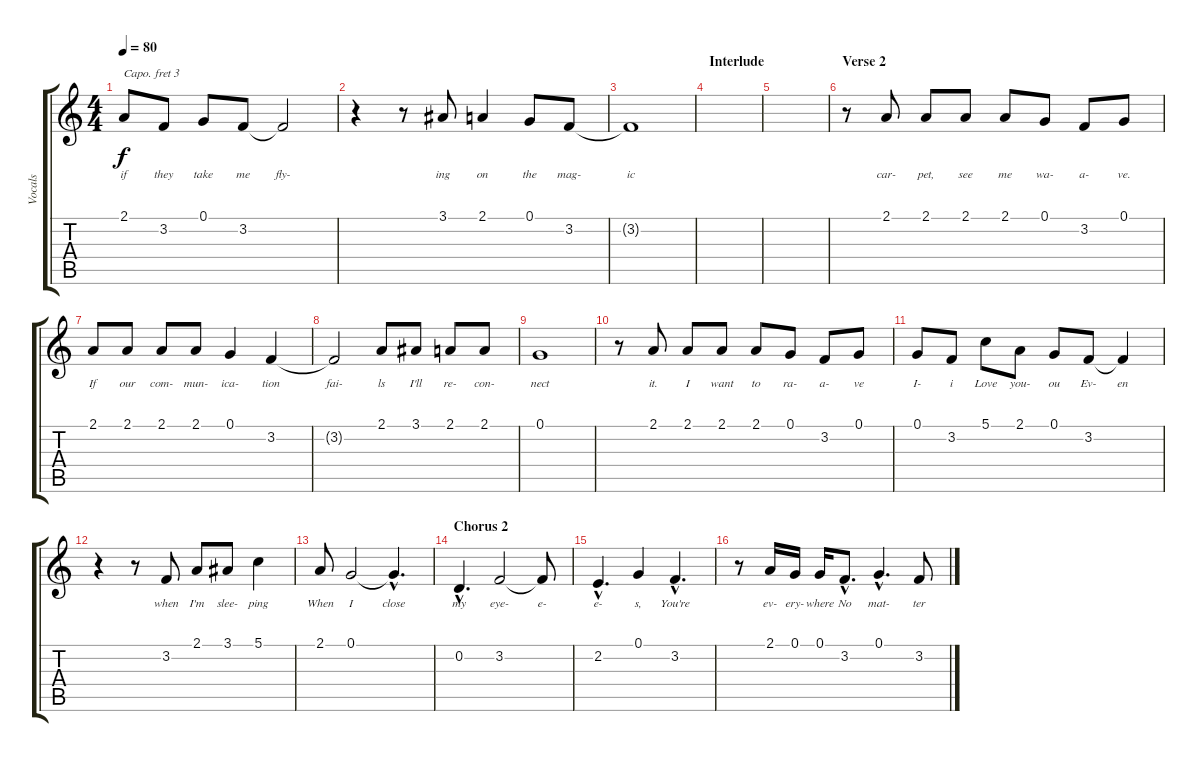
\track ("Vocals" "Vocals") {instrument harpsichord}
\staff {score tabs}
\capo 3
\tuning (E4 B3 G3 D3 A2 E2) {hide}
\ts (4 4)
\tempo 80
\clef g2
\ks c
2.1{t}.8{lyrics (0 "if") lyrics (1 "") lyrics (2 "") lyrics (3 "") lyrics (4 "") dy f} 3.2.8{lyrics (0 "they") lyrics (1 "") lyrics (2 "") lyrics (3 "") lyrics (4 "")} 0.1.8{lyrics (0 "take") lyrics (1 "") lyrics (2 "") lyrics (3 "") lyrics (4 "")} 3.2.8{lyrics (0 "me") lyrics (1 "") lyrics (2 "") lyrics (3 "") lyrics (4 "")} 3.2{t}.2{lyrics (0 "fly-") lyrics (1 "") lyrics (2 "") lyrics (3 "") lyrics (4 "")} |
r.4 r.8 3.1.8{lyrics (0 "ing") lyrics (1 "") lyrics (2 "") lyrics (3 "") lyrics (4 "")} 2.1.4{lyrics (0 "on") lyrics (1 "") lyrics (2 "") lyrics (3 "") lyrics (4 "")} 0.1.8{lyrics (0 "the") lyrics (1 "") lyrics (2 "") lyrics (3 "") lyrics (4 "")} 3.2.8{lyrics (0 "mag-") lyrics (1 "") lyrics (2 "") lyrics (3 "") lyrics (4 "")} |
3.2{t}.1{lyrics (0 "ic") lyrics (1 "") lyrics (2 "") lyrics (3 "") lyrics (4 "")} |
\section ("" "Interlude")
|
|
\section ("" "Verse 2")
r.8 2.1.8{lyrics (0 "car-") lyrics (1 "") lyrics (2 "") lyrics (3 "") lyrics (4 "")} 2.1.8{lyrics (0 "pet,") lyrics (1 "") lyrics (2 "") lyrics (3 "") lyrics (4 "")} 2.1.8{lyrics (0 "see") lyrics (1 "") lyrics (2 "") lyrics (3 "") lyrics (4 "")} 2.1.8{lyrics (0 "me") lyrics (1 "") lyrics (2 "") lyrics (3 "") lyrics (4 "")} 0.1.8{lyrics (0 "wa-") lyrics (1 "") lyrics (2 "") lyrics (3 "") lyrics (4 "")} 3.2.8{lyrics (0 "a-") lyrics (1 "") lyrics (2 "") lyrics (3 "") lyrics (4 "")} 0.1.8{lyrics (0 "ve.") lyrics (1 "") lyrics (2 "") lyrics (3 "") lyrics (4 "")} |
2.1.8{lyrics (0 "If") lyrics (1 "") lyrics (2 "") lyrics (3 "") lyrics (4 "")} 2.1.8{lyrics (0 "our") lyrics (1 "") lyrics (2 "") lyrics (3 "") lyrics (4 "")} 2.1.8{lyrics (0 "com-") lyrics (1 "") lyrics (2 "") lyrics (3 "") lyrics (4 "")} 2.1.8{lyrics (0 "mun-") lyrics (1 "") lyrics (2 "") lyrics (3 "") lyrics (4 "")} 0.1.4{lyrics (0 "ica-") lyrics (1 "") lyrics (2 "") lyrics (3 "") lyrics (4 "")} 3.2.4{lyrics (0 "tion") lyrics (1 "") lyrics (2 "") lyrics (3 "") lyrics (4 "")} |
3.2{t}.2{lyrics (0 "fai-") lyrics (1 "") lyrics (2 "") lyrics (3 "") lyrics (4 "")} 2.1.8{lyrics (0 "ls") lyrics (1 "") lyrics (2 "") lyrics (3 "") lyrics (4 "")} 3.1.8{lyrics (0 "I'll") lyrics (1 "") lyrics (2 "") lyrics (3 "") lyrics (4 "")} 2.1.8{lyrics (0 "re-") lyrics (1 "") lyrics (2 "") lyrics (3 "") lyrics (4 "")} 2.1.8{lyrics (0 "con-") lyrics (1 "") lyrics (2 "") lyrics (3 "") lyrics (4 "")} |
0.1.1{lyrics (0 "nect") lyrics (1 "") lyrics (2 "") lyrics (3 "") lyrics (4 "")} |
r.8 2.1.8{lyrics (0 "it.") lyrics (1 "") lyrics (2 "") lyrics (3 "") lyrics (4 "")} 2.1.8{lyrics (0 "I") lyrics (1 "") lyrics (2 "") lyrics (3 "") lyrics (4 "")} 2.1.8{lyrics (0 "want") lyrics (1 "") lyrics (2 "") lyrics (3 "") lyrics (4 "")} 2.1.8{lyrics (0 "to") lyrics (1 "") lyrics (2 "") lyrics (3 "") lyrics (4 "")} 0.1.8{lyrics (0 "ra-") lyrics (1 "") lyrics (2 "") lyrics (3 "") lyrics (4 "")} 3.2.8{lyrics (0 "a-") lyrics (1 "") lyrics (2 "") lyrics (3 "") lyrics (4 "")} 0.1.8{lyrics (0 "ve") lyrics (1 "") lyrics (2 "") lyrics (3 "") lyrics (4 "")} |
0.1.8{lyrics (0 "I-") lyrics (1 "") lyrics (2 "") lyrics (3 "") lyrics (4 "")} 3.2.8{lyrics (0 "i") lyrics (1 "") lyrics (2 "") lyrics (3 "") lyrics (4 "")} 5.1.8{lyrics (0 "Love") lyrics (1 "") lyrics (2 "") lyrics (3 "") lyrics (4 "")} 2.1.8{lyrics (0 "you-") lyrics (1 "") lyrics (2 "") lyrics (3 "") lyrics (4 "")} 0.1.8{lyrics (0 "ou") lyrics (1 "") lyrics (2 "") lyrics (3 "") lyrics (4 "")} 3.2.8{lyrics (0 "Ev-") lyrics (1 "") lyrics (2 "") lyrics (3 "") lyrics (4 "")} 3.2{t}.4{lyrics (0 "en") lyrics (1 "") lyrics (2 "") lyrics (3 "") lyrics (4 "")} |
r.4 r.8 3.2.8{lyrics (0 "when") lyrics (1 "") lyrics (2 "") lyrics (3 "") lyrics (4 "")} 2.1.8{lyrics (0 "I'm") lyrics (1 "") lyrics (2 "") lyrics (3 "") lyrics (4 "")} 3.1.8{lyrics (0 "slee-") lyrics (1 "") lyrics (2 "") lyrics (3 "") lyrics (4 "")} 5.1.4{lyrics (0 "ping") lyrics (1 "") lyrics (2 "") lyrics (3 "") lyrics (4 "")} |
2.1.8{lyrics (0 "When") lyrics (1 "") lyrics (2 "") lyrics (3 "") lyrics (4 "")} 0.1.2{lyrics (0 "I") lyrics (1 "") lyrics (2 "") lyrics (3 "") lyrics (4 "")} 0.1{hac t}.4{d lyrics (0 "close") lyrics (1 "") lyrics (2 "") lyrics (3 "") lyrics (4 "")} |
\section ("" "Chorus 2")
0.2{hac}.4{d lyrics (0 "my") lyrics (1 "") lyrics (2 "") lyrics (3 "") lyrics (4 "")} 3.2.2{lyrics (0 "eye-") lyrics (1 "") lyrics (2 "") lyrics (3 "") lyrics (4 "")} 3.2{t}.8{lyrics (0 "e-") lyrics (1 "") lyrics (2 "") lyrics (3 "") lyrics (4 "")} |
2.2{hac}.4{d lyrics (0 "e-") lyrics (1 "") lyrics (2 "") lyrics (3 "") lyrics (4 "")} 0.1.4{lyrics (0 "s,") lyrics (1 "") lyrics (2 "") lyrics (3 "") lyrics (4 "")} 3.2{hac}.4{d lyrics (0 "You're") lyrics (1 "") lyrics (2 "") lyrics (3 "") lyrics (4 "")} |
r.8 2.1.16{lyrics (0 "ev-") lyrics (1 "") lyrics (2 "") lyrics (3 "") lyrics (4 "")} 0.1.16{lyrics (0 "ery-") lyrics (1 "") lyrics (2 "") lyrics (3 "") lyrics (4 "")} 0.1.16{lyrics (0 "where") lyrics (1 "") lyrics (2 "") lyrics (3 "") lyrics (4 "")} 3.2{hac}.8{d lyrics (0 "No") lyrics (1 "") lyrics (2 "") lyrics (3 "") lyrics (4 "")} 0.1{hac}.4{d lyrics (0 "mat-") lyrics (1 "") lyrics (2 "") lyrics (3 "") lyrics (4 "")} 3.2.8{lyrics (0 "ter") lyrics (1 "") lyrics (2 "") lyrics (3 "") lyrics (4 "")}
